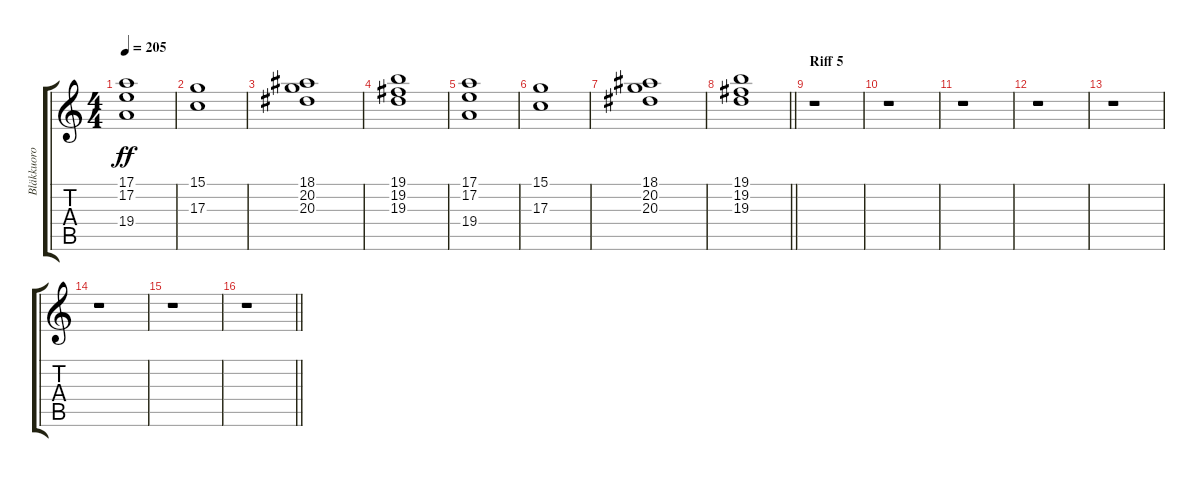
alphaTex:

\track ("Bläkkuoro" "Bläkkuoro") {instrument lead6voice}
\staff {score tabs}
\tuning (E4 B3 G3 D3 A2 E2) {hide}
\ts (4 4)
\tempo 205
\clef g2
\ks c
(17.1 17.2 19.4).1{dy ff} |
(15.1 17.3).1 |
(18.1 20.2 20.3).1 |
(19.1 19.2 19.3).1 |
(17.1 17.2 19.4).1 |
(15.1 17.3).1 |
(18.1 20.2 20.3).1 |
\barLineRight lightlight
(19.1 19.2 19.3).1 |
\section ("" "Riff 5")
r.1 |
r.1 |
r.1 |
r.1 |
r.1 |
r.1 |
r.1 |
\barLineRight lightlight
r.1
